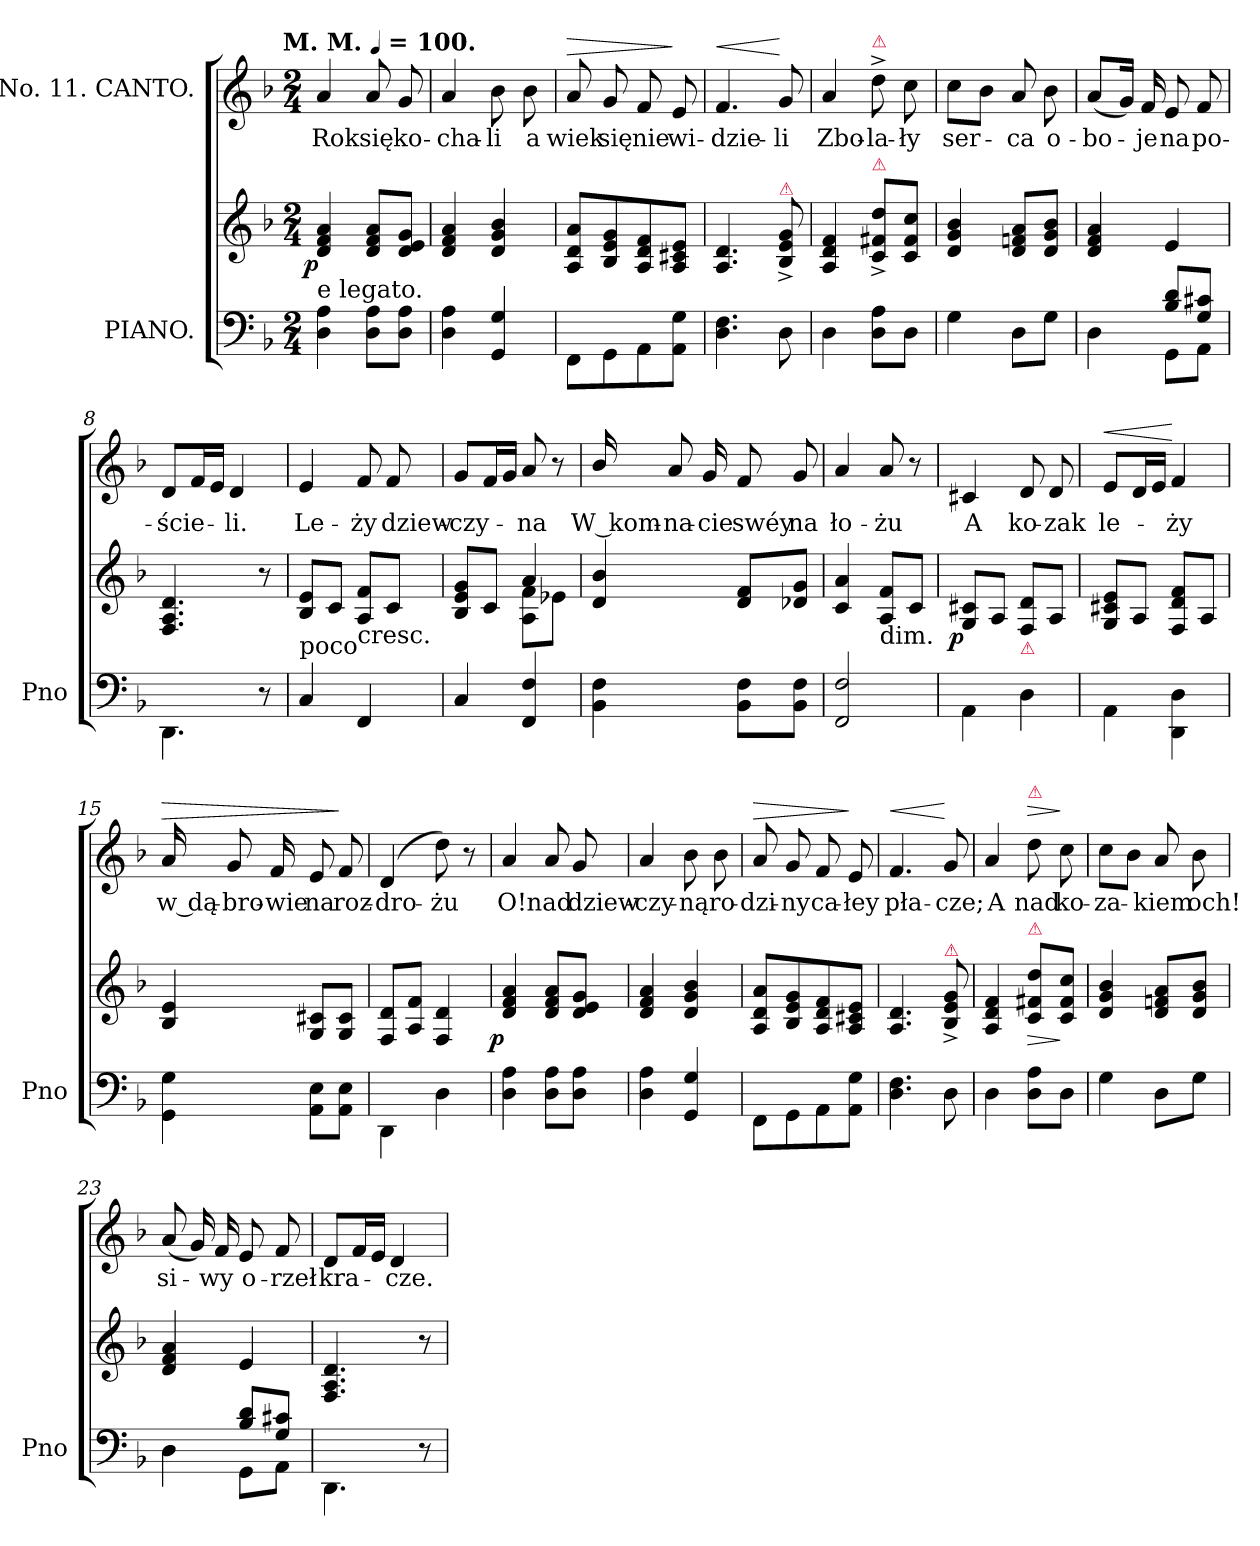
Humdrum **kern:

**kern	**kern	**dynam	**kern	**text	**dynam
*part2	*part2	*part2	*part1	*part1	*part1
*staff3	*staff2	*staff2/3	*staff1	*staff1	*staff1
*I"PIANO.	*	*	*I"No. 11. CANTO.	*	*
*I'Pno	*	*	*	*	*
*clefF4	*clefG2	*	*clefG2	*	*
*k[b-]	*k[b-]	*	*k[b-]	*	*
*d:	*d:	*	*d:	*	*
!!LO:TX:omd:t=M. M. [quarter] = 100.
*M2/4	*M2/4	*	*M2/4	*	*
*MM100	*MM100	*	*MM100	*	*
=1	=1	=1	=1	=1	=1
!LO:TX:a:t=e legato.	!	!	!	!	!
!	!	!LO:DY:rj	!	!	!
4D 4A	4d 4f 4a	p	4a	Rok	.
8D 8AL	8d 8f 8aL	.	8a	się	.
8D 8AJ	8d 8e 8gJ	.	8g	ko-	.
=2	=2	=2	=2	=2	=2
4D 4A	4d 4f 4a	.	4a	cha-	.
4GG 4G	4d 4g 4b-	.	8b-	-li	.
.	.	.	8b-	a	.
=3	=3	=3	=3	=3	=3
!	!	!	!	!	!LO:HP:a
8FF\L	8A/ 8d/ 8a/L	.	8a	wiek	>
8GG\	8B-/ 8e/ 8g/	.	8g	się	.
8AA\	8A/ 8d/ 8f/	.	8f	nie	.
8AA\ 8G\J	8A/ 8c#X/ 8e/J	.	8e	wi-	]
=4	=4	=4	=4	=4	=4
!	!	!	!	!	!LO:HP:a
4.D\ 4.F\	4.A/ 4.d/	.	4.f	-dzie-	<
!	!LO:TX:a:color=crimson:t=⚠	!	!	!	!
8D	8B-^ 8e^ 8g^	.	8g	-li	[
=5	=5	=5	=5	=5	=5
4D\	4A/ 4d/ 4f/	.	4a	Zbo-	.
!	!	!	!LO:TX:a:color=crimson:t=⚠	!	!
!	!LO:TX:a:color=crimson:t=⚠	!	!	!	!
8D 8AL	8c^< 8f#X^< 8dd^<L	.	8dd^>	la-	.
8DJ	8c 8f# 8ccJ	.	8cc	-ły	.
=6	=6	=6	=6	=6	=6
4G	4d 4g 4b-	.	8ccL	ser-	.
.	.	.	8b-J	.	.
8DL	8d 8fn 8aL	.	8a	-ca	.
8GJ	8d 8g 8b-J	.	8b-	o-	.
=7	=7	=7	=7	=7	=7
*^	*	*	*	*	*
4reyy	4D	4d 4f 4a	.	(<8aL	-bo-	.
.	.	.	.	16gJk)	.	.
.	.	.	.	16f	-je	.
8B- 8dL	8GGL	4e	.	8e	na	.
8G 8c#XJ	8AAJ	.	.	8f	po-	.
*v	*v	*	*	*	*	*
=8	=8	=8	=8	=8	=8
4.DD\	4.F/ 4.A/ 4.d/	.	8dL	-ście-	.
.	.	.	16fL	.	.
.	.	.	16eJJ	.	.
.	.	.	4d	-li.	.
8r	8r	.	.	.	.
=9	=9	=9	=9	=9	=9
!LO:TX:a:t=poco	!	!	!	!	!
4C	8B- 8eL	.	4e	Le-	.
.	8cJ	.	.	.	.
!	!LO:TX:c:t=cresc.	!	!	!	!
4FF	8A 8fL	.	8f	-ży	.
.	8cJ	.	8f	dziew-	.
=10	=10	=10	=10	=10	=10
*	*^	*	*	*	*
4C	8B- 8e 8gL	4rffyy	.	8gL	-czy-	.
.	8cJ	.	.	16fL	.	.
.	.	.	.	16gJJ	.	.
4FF 4F	4a	8A 8fL	.	8a	-na	.
.	.	8e-XJ	.	8r	.	.
*	*v	*v	*	*	*	*
=11	=11	=11	=11	=11	=11
4BB- 4F	4d 4b-	.	16b-/	W kom-	.
.	.	.	8a	-na-	.
.	.	.	16g	-cie	.
8BB- 8FL	8d 8fL	.	8f	swéy	.
8BB- 8FJ	8d-X 8gJ	.	8g	na	.
=12	=12	=12	=12	=12	=12
2FF 2F	4c 4a	.	4a	ło-	.
!	!LO:TX:c:t=dim.	!	!	!	!
.	8A 8fL	.	8a	-żu	.
.	8cJ	.	8r	.	.
=13	=13	=13	=13	=13	=13
!	!	!LO:DY:rj	!	!	!
4AA\	8G/ 8c#X/L	p	4c#X	A	.
.	8A/J	.	.	.	.
!	!LO:TX:b:color=crimson:t=⚠	!	!	!	!
4D\	8F/ 8d/L	.	8d	ko-	.
.	8A/J	.	8d	-zak	.
=14	=14	=14	=14	=14	=14
!	!	!	!	!	!LO:HP:a
4AA\	8G/ 8c#X/ 8e/L	.	8eL	le-	<
.	8A/J	.	16dL	.	.
.	.	.	16eJJ	.	.
4DD\ 4D\	8F/ 8d/ 8f/L	.	4f	-ży	[
.	8A/J	.	.	.	.
=15	=15	=15	=15	=15	=15
!	!	!	!	!	!LO:HP:a
4GG\ 4G\	4B- 4e	.	16a	w dą-	>
.	.	.	8g	-bro-	.
.	.	.	16f	-wie	.
8AA\ 8E\L	8G/ 8c#X/L	.	8e	na	.
8AA\ 8E\J	8G/ 8c#/J	.	8f	roz-	]
=16	=16	=16	=16	=16	=16
4DD\	8F/ 8d/L	.	(>4d	-dro-	.
.	8A/ 8f/J	.	.	.	.
4D\	4F/ 4d/	.	8dd)	-żu	.
.	.	.	8r	.	.
=17	=17	=17	=17	=17	=17
!	!	!LO:DY:rj	!	!	!
4D 4A	4d 4f 4a	p	4a	O!	.
8D 8AL	8d 8f 8aL	.	8a	nad	.
8D 8AJ	8d 8e 8gJ	.	8g	dziew-	.
=18	=18	=18	=18	=18	=18
4D 4A	4d 4f 4a	.	4a	-czy-	.
4GG 4G	4d 4g 4b-	.	8b-	-ną	.
.	.	.	8b-	ro-	.
=19	=19	=19	=19	=19	=19
!	!	!	!	!	!LO:HP:a
8FF\L	8A/ 8d/ 8a/L	.	8a	-dzi-	>
8GG\	8B-/ 8e/ 8g/	.	8g	-ny	.
8AA\	8A/ 8d/ 8f/	.	8f	ca-	.
8AA\ 8G\J	8A/ 8c#X/ 8e/J	.	8e	-łey	]
=20	=20	=20	=20	=20	=20
!	!	!	!	!	!LO:HP:a
4.D\ 4.F\	4.A/ 4.d/	.	4.f	pła-	<
!	!LO:TX:a:color=crimson:t=⚠	!	!	!	!
8D	8B-^ 8e^ 8g^	.	8g	-cze;	[
=21	=21	=21	=21	=21	=21
4D\	4A/ 4d/ 4f/	.	4a	A	.
!	!	!	!LO:TX:a:color=crimson:t=⚠	!	!
!	!LO:TX:a:color=crimson:t=⚠	!	!	!	!
!	!	!	!	!	!LO:HP:a
8D 8AL	8c 8f#X 8ddL	>	8dd	nad	>
8DJ	8c 8f# 8ccJ	]	8cc	ko-	]
=22	=22	=22	=22	=22	=22
4G	4d 4g 4b-	.	8ccL	-za-	.
.	.	.	8b-J	.	.
8DL	8d 8fn 8aL	.	8a	-kiem	.
8GJ	8d 8g 8b-J	.	8b-	och!	.
=23	=23	=23	=23	=23	=23
*^	*	*	*	*	*
4reyy	4D	4d 4f 4a	.	(<8a	si-	.
.	.	.	.	16g)	.	.
.	.	.	.	16f	-wy	.
8B- 8dL	8GGL	4e	.	8e	o-	.
8G 8c#XJ	8AAJ	.	.	8f	-rzeł	.
*v	*v	*	*	*	*	*
=24	=24	=24	=24	=24	=24
4.DD\	4.F/ 4.A/ 4.d/	.	8dL	kra-	.
.	.	.	16fL	.	.
.	.	.	16eJJ	.	.
.	.	.	4d	-cze.	.
8r	8r	.	.	.	.
=	=	=	=	=	=
*-	*-	*-	*-	*-	*-
